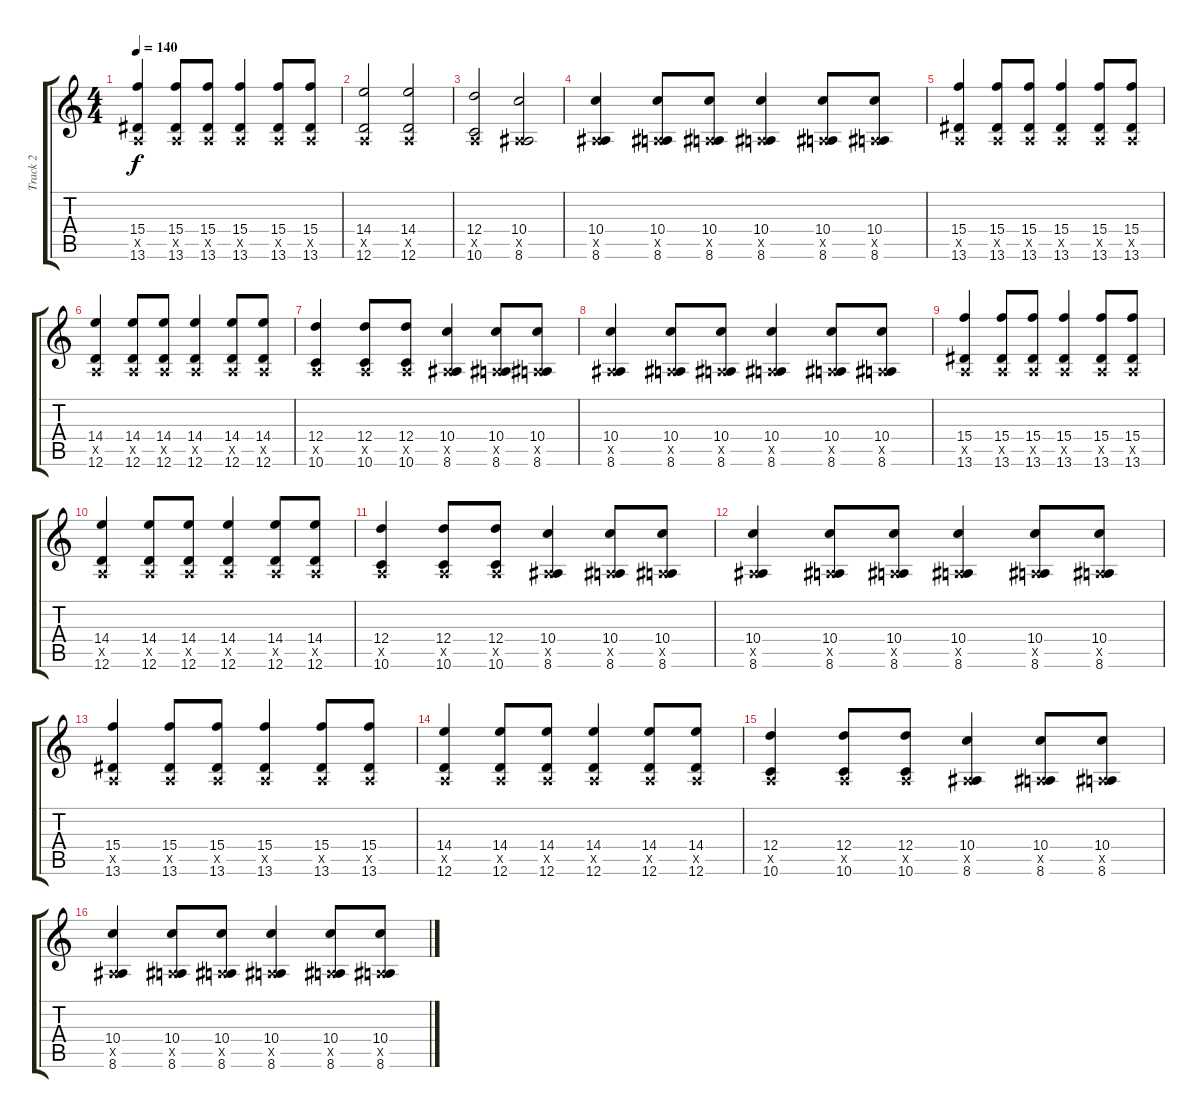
\track ("Track 2" "Track 2") {instrument distortionguitar}
\staff {score tabs}
\tuning (E4 B3 G3 D3 A2 D2) {hide}
\ts (4 4)
\tempo 140
\clef g2
\ks c
(15.4 0.5{x} 13.6).4{dy f} (15.4 0.5{x} 13.6).8 (15.4 0.5{x} 13.6).8 (15.4 0.5{x} 13.6).4 (15.4 0.5{x} 13.6).8 (15.4 0.5{x} 13.6).8 |
(14.4 0.5{x} 12.6).2 (14.4 0.5{x} 12.6).2 |
(12.4 0.5{x} 10.6).2 (10.4 0.5{x} 8.6).2 |
(10.4 0.5{x} 8.6).4 (10.4 0.5{x} 8.6).8 (10.4 0.5{x} 8.6).8 (10.4 0.5{x} 8.6).4 (10.4 0.5{x} 8.6).8 (10.4 0.5{x} 8.6).8 |
(15.4 0.5{x} 13.6).4 (15.4 0.5{x} 13.6).8 (15.4 0.5{x} 13.6).8 (15.4 0.5{x} 13.6).4 (15.4 0.5{x} 13.6).8 (15.4 0.5{x} 13.6).8 |
(14.4 0.5{x} 12.6).4 (14.4 0.5{x} 12.6).8 (14.4 0.5{x} 12.6).8 (14.4 0.5{x} 12.6).4 (14.4 0.5{x} 12.6).8 (14.4 0.5{x} 12.6).8 |
(12.4 0.5{x} 10.6).4 (12.4 0.5{x} 10.6).8 (12.4 0.5{x} 10.6).8 (10.4 0.5{x} 8.6).4 (10.4 0.5{x} 8.6).8 (10.4 0.5{x} 8.6).8 |
(10.4 0.5{x} 8.6).4 (10.4 0.5{x} 8.6).8 (10.4 0.5{x} 8.6).8 (10.4 0.5{x} 8.6).4 (10.4 0.5{x} 8.6).8 (10.4 0.5{x} 8.6).8 |
(15.4 0.5{x} 13.6).4 (15.4 0.5{x} 13.6).8 (15.4 0.5{x} 13.6).8 (15.4 0.5{x} 13.6).4 (15.4 0.5{x} 13.6).8 (15.4 0.5{x} 13.6).8 |
(14.4 0.5{x} 12.6).4 (14.4 0.5{x} 12.6).8 (14.4 0.5{x} 12.6).8 (14.4 0.5{x} 12.6).4 (14.4 0.5{x} 12.6).8 (14.4 0.5{x} 12.6).8 |
(12.4 0.5{x} 10.6).4 (12.4 0.5{x} 10.6).8 (12.4 0.5{x} 10.6).8 (10.4 0.5{x} 8.6).4 (10.4 0.5{x} 8.6).8 (10.4 0.5{x} 8.6).8 |
(10.4 0.5{x} 8.6).4 (10.4 0.5{x} 8.6).8 (10.4 0.5{x} 8.6).8 (10.4 0.5{x} 8.6).4 (10.4 0.5{x} 8.6).8 (10.4 0.5{x} 8.6).8 |
(15.4 0.5{x} 13.6).4 (15.4 0.5{x} 13.6).8 (15.4 0.5{x} 13.6).8 (15.4 0.5{x} 13.6).4 (15.4 0.5{x} 13.6).8 (15.4 0.5{x} 13.6).8 |
(14.4 0.5{x} 12.6).4 (14.4 0.5{x} 12.6).8 (14.4 0.5{x} 12.6).8 (14.4 0.5{x} 12.6).4 (14.4 0.5{x} 12.6).8 (14.4 0.5{x} 12.6).8 |
(12.4 0.5{x} 10.6).4 (12.4 0.5{x} 10.6).8 (12.4 0.5{x} 10.6).8 (10.4 0.5{x} 8.6).4 (10.4 0.5{x} 8.6).8 (10.4 0.5{x} 8.6).8 |
(10.4 0.5{x} 8.6).4 (10.4 0.5{x} 8.6).8 (10.4 0.5{x} 8.6).8 (10.4 0.5{x} 8.6).4 (10.4 0.5{x} 8.6).8 (10.4 0.5{x} 8.6).8
